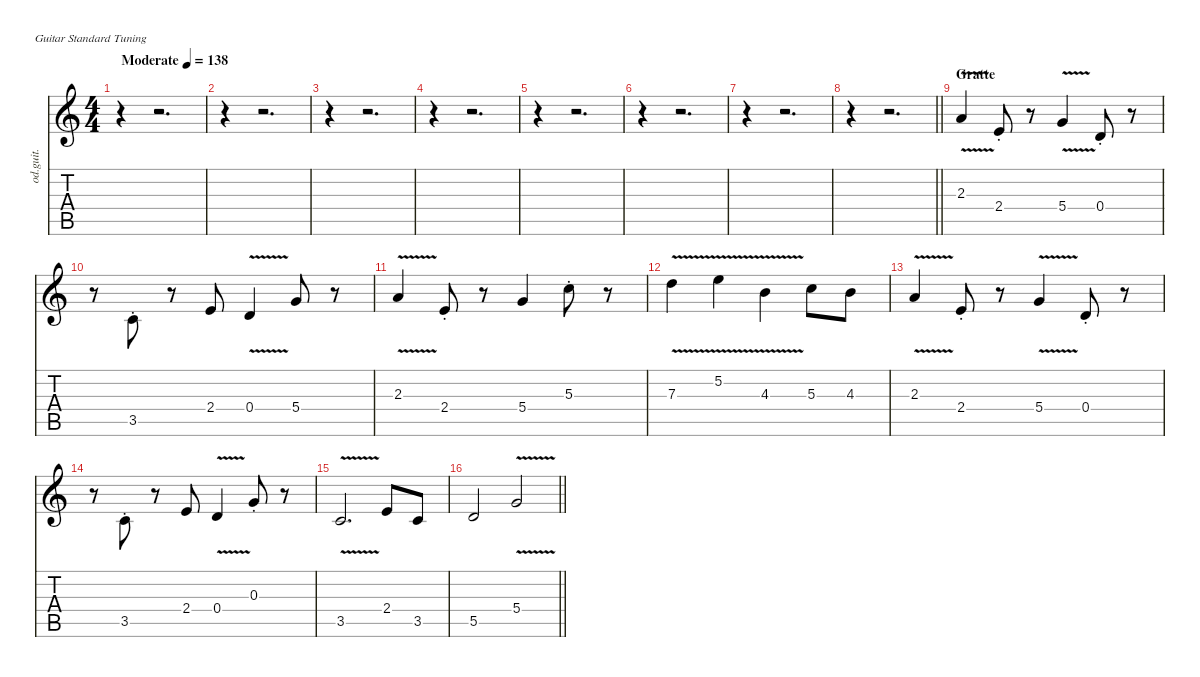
\defaultSystemsLayout 4
\hideDynamics
\bracketExtendMode nobrackets
\track ("Hichem" "od.guit.") {mute instrument overdrivenguitar}
\staff {score tabs}
\tuning (E4 B3 G3 D3 A2 E2)
\ts (4 4)
\beaming (8 2 2 2 2)
\tempo (138 "Moderate")
\clef g2
\ks aminor
r.4{dy f instrument overdrivenguitar beam Down} r.2{d beam Down} |
r.4{beam Down} r.2{d beam Down} |
r.4{beam Down} r.2{d beam Down} |
r.4{beam Down} r.2{d beam Down} |
r.4{beam Down} r.2{d beam Down} |
r.4{beam Down} r.2{d beam Down} |
r.4{beam Down} r.2{d beam Down} |
\barLineRight lightlight
r.4{beam Down} r.2{d beam Down} |
\section ("" "Gratte")
2.3{v}.4{beam Up} 2.4{st}.8{beam Up} r.8{beam Up} 5.4{v}.4{beam Up} 0.4{st}.8{beam Up} r.8{beam Up} |
r.8{beam Down} 3.5{st}.8{beam Up} r.8{beam Up} 2.4.8{beam Up} 0.4{v}.4{beam Up} 5.4.8{beam Up} r.8{beam Up} |
2.3{v}.4{beam Up} 2.4{st}.8{beam Up} r.8{beam Up} 5.4.4{beam Up} 5.3{st}.8{beam Down} r.8{beam Down} |
7.3{v}.4{beam Down} 5.2{v}.4{beam Down} 4.3{v}.4{beam Down} 5.3.8{beam Down} 4.3.8{beam Down} |
2.3{v}.4{beam Up} 2.4{st}.8{beam Up} r.8{beam Up} 5.4{v}.4{beam Up} 0.4{st}.8{beam Up} r.8{beam Up} |
r.8{beam Down} 3.5{st}.8{beam Up} r.8{beam Up} 2.4.8{beam Up} 0.4{v}.4{beam Up} 0.3{st}.8{beam Up} r.8{beam Up} |
3.5{v}.2{d beam Up} 2.4.8{beam Up} 3.5.8{beam Up} |
\barLineRight lightlight
5.5.2{beam Up} 5.4{v}.2{beam Up}
